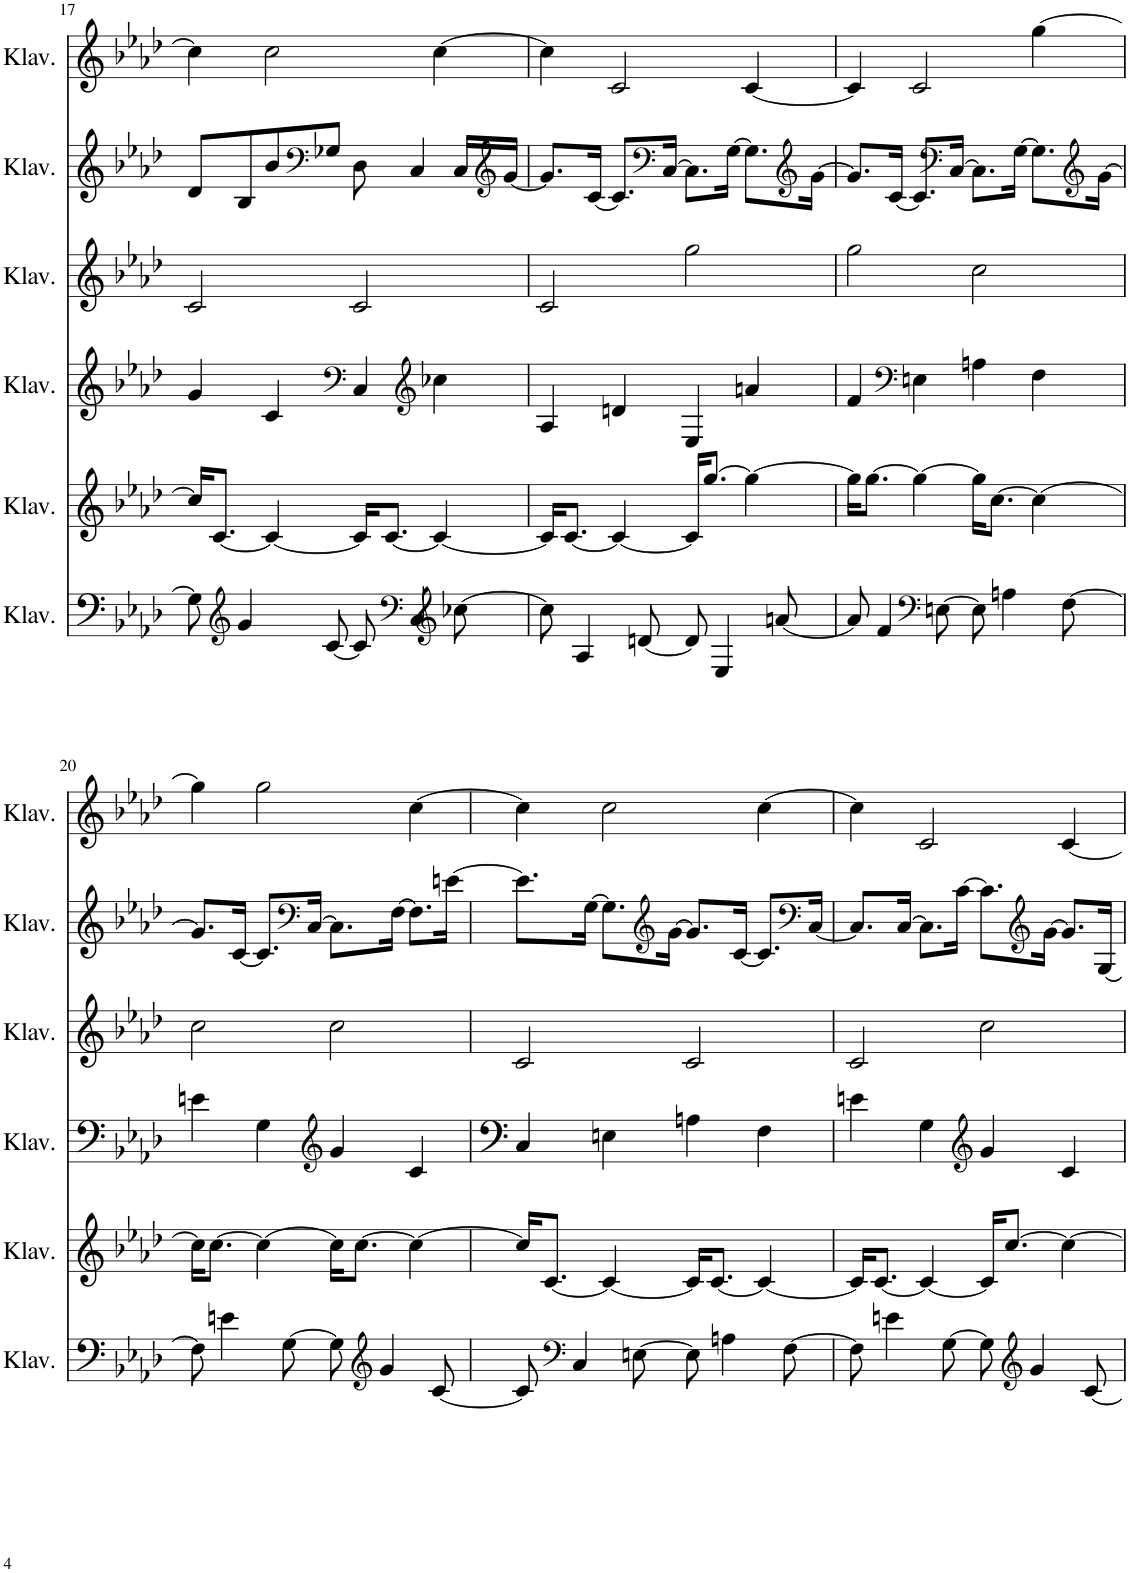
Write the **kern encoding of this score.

**kern	**kern	**kern	**kern	**kern	**kern
*part6	*part5	*part4	*part3	*part2	*part1
*staff6	*staff5	*staff4	*staff3	*staff2	*staff1
*I"Klavier	*I"Klavier	*I"Klavier	*I"Klavier	*I"Klavier	*I"Klavier
*I'Klav.	*I'Klav.	*I'Klav.	*I'Klav.	*I'Klav.	*I'Klav.
!!LO:PB:g=z
*clefF4	*clefG2	*clefG2	*clefG2	*clefG2	*clefG2
*k[b-e-a-d-]	*k[b-e-a-d-]	*k[b-e-a-d-]	*k[b-e-a-d-]	*k[b-e-a-d-]	*k[b-e-a-d-]
*M4/4	*M4/4	*M4/4	*M4/4	*M4/4	*M4/4
=17	=17	=17	=17	=17	=17
8G\]	16cc/KL]	4g/	2c/	8d-/L	4cc\]
.	[8.c/J	.	.	.	.
*clefG2	*	*	*	*	*
4g/	.	.	.	8B-/	.
.	4c/_	4c/	.	8b-/	2cc\
*	*	*	*	*clefF4	*
[8c/	.	.	.	8G-X/J	.
*	*	*clefF4	*	*	*
8c/]	16c/KL]	4C/	2c/	8D-\	.
.	[8.c/J	.	.	.	.
*clefF4	*	*	*	*	*
4C/	.	.	.	4C/	.
*	*	*clefG2	*	*	*
.	4c/_	4cc-X\	.	.	[4cc\
*clefG2	*	*	*	*	*
[8cc-X\	.	.	.	16C/LL	.
*	*	*	*	*clefG2	*
.	.	.	.	[16g/JJ	.
=18	=18	=18	=18	=18	=18
8cc-\]	16c/KL]	4A-/	2c/	8.g/L]	4cc\]
.	[8.c/J	.	.	.	.
4A-/	.	.	.	.	.
.	.	.	.	[16c/Jk	.
.	4c/_	4dn/	.	8.c/L]	2c/
[8dn/	.	.	.	.	.
*	*	*	*	*clefF4	*
.	.	.	.	[16C/Jk	.
8d/]	16c/KL]	4E-/	2gg\	8.C\L]	.
.	[8.gg/J	.	.	.	.
4E-/	.	.	.	.	.
.	.	.	.	[16G\Jk	.
.	4gg\_	4an/	.	8.G\L]	[4c/
[8an/	.	.	.	.	.
*	*	*	*	*clefG2	*
.	.	.	.	[16g\Jk	.
=19	=19	=19	=19	=19	=19
8a/]	16gg\KL]	4f/	2gg\	8.g/L]	4c/]
.	[8.gg\J	.	.	.	.
4f/	.	.	.	.	.
.	.	.	.	[16c/Jk	.
*	*	*clefF4	*	*	*
.	4gg\_	4En\	.	8.c/L]	2c/
*clefF4	*	*	*	*	*
[8En\	.	.	.	.	.
*	*	*	*	*clefF4	*
.	.	.	.	[16C/Jk	.
8E\]	16gg\KL]	4An\	2cc\	8.C\L]	.
.	[8.cc\J	.	.	.	.
4An\	.	.	.	.	.
.	.	.	.	[16G\Jk	.
.	4cc\_	4F\	.	8.G\L]	[4gg\
[8F\	.	.	.	.	.
*	*	*	*	*clefG2	*
.	.	.	.	[16g\Jk	.
!!LO:LB:g=z
=20	=20	=20	=20	=20	=20
8F\]	16cc\KL]	4en\	2cc\	8.g/L]	4gg\]
.	[8.cc\J	.	.	.	.
4en\	.	.	.	.	.
.	.	.	.	[16c/Jk	.
.	4cc\_	4G\	.	8.c/L]	2gg\
[8G\	.	.	.	.	.
*	*	*	*	*clefF4	*
.	.	.	.	[16C/Jk	.
*	*	*clefG2	*	*	*
8G\]	16cc\KL]	4g/	2cc\	8.C\L]	.
.	[8.cc\J	.	.	.	.
*clefG2	*	*	*	*	*
4g/	.	.	.	.	.
.	.	.	.	[16F\Jk	.
.	4cc\_	4c/	.	8.F\L]	[4cc\
[8c/	.	.	.	.	.
.	.	.	.	[16en\Jk	.
=21	=21	=21	=21	=21	=21
8c/]	16cc/KL]	4C/	2c/	8.e\L]	4cc\]
.	[8.c/J	.	.	.	.
*clefF4	*	*	*	*	*
4C/	.	.	.	.	.
.	.	.	.	[16G\Jk	.
.	4c/_	4En\	.	8.G\L]	2cc\
[8En\	.	.	.	.	.
*	*	*	*	*clefG2	*
.	.	.	.	[16g\Jk	.
8E\]	16c/KL]	4An\	2c/	8.g/L]	.
.	[8.c/J	.	.	.	.
4An\	.	.	.	.	.
.	.	.	.	[16c/Jk	.
.	4c/_	4F\	.	8.c/L]	[4cc\
[8F\	.	.	.	.	.
*	*	*	*	*clefF4	*
.	.	.	.	[16C/Jk	.
=22	=22	=22	=22	=22	=22
8F\]	16c/KL]	4en\	2c/	8.C/L]	4cc\]
.	[8.c/J	.	.	.	.
4en\	.	.	.	.	.
.	.	.	.	[16C/Jk	.
.	4c/_	4G\	.	8.C\L]	2c/
[8G\	.	.	.	.	.
.	.	.	.	[16c\Jk	.
*	*	*clefG2	*	*	*
8G\]	16c/KL]	4g/	2cc\	8.c\L]	.
.	[8.cc/J	.	.	.	.
*clefG2	*	*	*	*	*
4g/	.	.	.	.	.
*	*	*	*	*clefG2	*
.	.	.	.	[16g\Jk	.
.	4cc\_	4c/	.	8.g/L]	[4c/
[8c/	.	.	.	.	.
.	.	.	.	[16G/Jk	.
=	=	=	=	=	=
*-	*-	*-	*-	*-	*-
